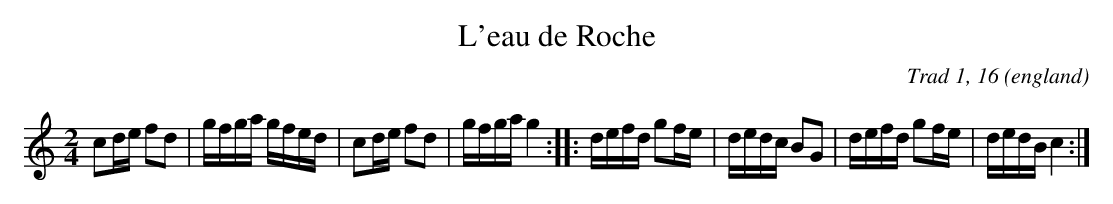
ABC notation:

X:1
T:L'eau de Roche
O:england
C:Trad 1, 16
M:2/4
L:1/16
K:C
c2de f2d2|gfga gfed|c2de f2d2|gfga g4:|\
|:defd g2fe|dedc B2G2|defd g2fe|dedB c4:|
